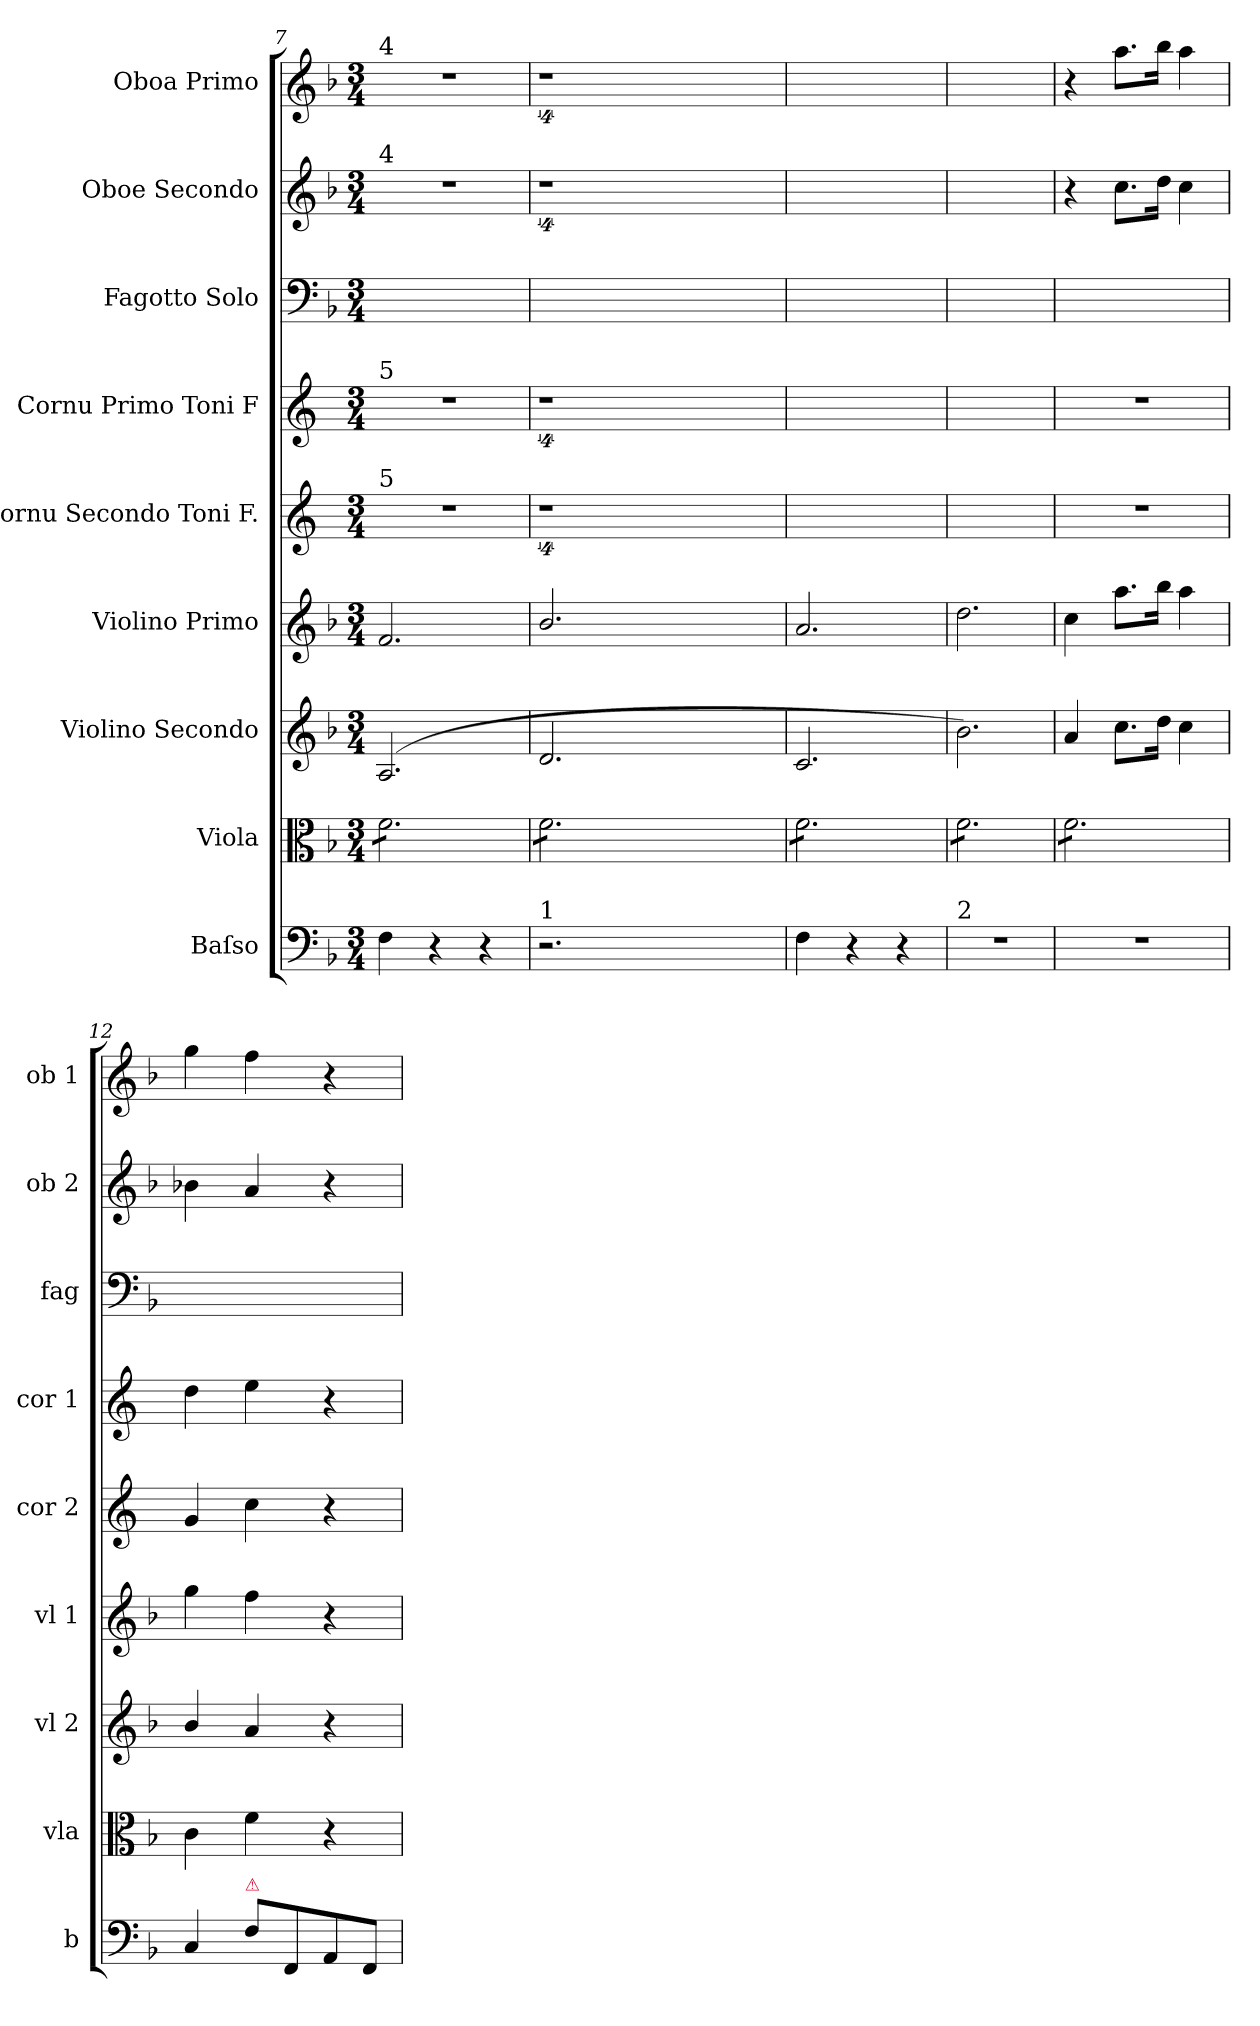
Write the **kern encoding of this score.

**kern	**kern	**kern	**kern	**kern	**kern	**kern	**kern	**kern
*part9	*part8	*part7	*part6	*part5	*part4	*part3	*part2	*part1
*staff9	*staff8	*staff7	*staff6	*staff5	*staff4	*staff3	*staff2	*staff1
*I"Baſso	*I"Viola	*I"Violino Secondo	*I"Violino Primo	*I"Cornu Secondo Toni F.	*I"Cornu Primo Toni F	*I"Fagotto Solo	*I"Oboe Secondo	*I"Oboa Primo
*I'b	*I'vla	*I'vl 2	*I'vl 1	*I'cor 2	*I'cor 1	*I'fag	*I'ob 2	*I'ob 1
*clefF4	*clefC3	*clefG2	*clefG2	*clefG2	*clefG2	*clefF4	*clefG2	*clefG2
*	*	*	*	*ITrd4c7	*ITrd4c7	*	*	*
*k[b-]	*k[b-]	*k[b-]	*k[b-]	*k[b-]	*k[b-]	*k[b-]	*k[b-]	*k[b-]
*F:	*F:	*F:	*F:	*F:	*F:	*F:	*F:	*F:
*M3/4	*M3/4	*M3/4	*M3/4	*M3/4	*M3/4	*M3/4	*M3/4	*M3/4
=7	=7	=7	=7	=7	=7	=7	=7	=7
!	!	!	!	!	!	!	!	!LO:TX:a:t=4
!	!	!	!	!	!	!	!LO:TX:a:t=4	!
!	!	!	!	!	!LO:TX:a:t=5	!	!	!
!	!	!	!	!LO:TX:a:t=5	!	!	!	!
*	*tremolo	*	*	*	*	*	*	*
4F\	8f\L	(<2.A/	2.f/	2.r	2.r	2.ryy	2.r	2.r
.	8f\	.	.	.	.	.	.	.
4r	8f\	.	.	.	.	.	.	.
.	8f\	.	.	.	.	.	.	.
4r	8f\	.	.	.	.	.	.	.
.	8f\J	.	.	.	.	.	.	.
=8	=8	=8	=8	=8	=8	=8	=8	=8
!LO:TX:a:t=1	!	!	!	!	!	!	!	!
2.r	8f\L	2.d/	2.b-/	4%9r	4%9r	2.ryy	4%9r	4%9r
.	8f\	.	.	.	.	.	.	.
.	8f\	.	.	.	.	.	.	.
.	8f\	.	.	.	.	.	.	.
.	8f\	.	.	.	.	.	.	.
.	8f\J	.	.	.	.	.	.	.
1.ryy	1.ryy	1.ryy	1.ryy	.	.	1.ryy	.	.
=9	=9	=9	=9	=9	=9	=9	=9	=9
4F\	8f\L	2.c/	2.a/	2.ryy	2.ryy	2.ryy	2.ryy	2.ryy
.	8f\	.	.	.	.	.	.	.
4r	8f\	.	.	.	.	.	.	.
.	8f\	.	.	.	.	.	.	.
4r	8f\	.	.	.	.	.	.	.
.	8f\J	.	.	.	.	.	.	.
=10	=10	=10	=10	=10	=10	=10	=10	=10
!LO:TX:a:t=2	!	!	!	!	!	!	!	!
2.r	8f\L	2.b-\)	2.dd\	2.ryy	2.ryy	2.ryy	2.ryy	2.ryy
.	8f\	.	.	.	.	.	.	.
.	8f\	.	.	.	.	.	.	.
.	8f\	.	.	.	.	.	.	.
.	8f\	.	.	.	.	.	.	.
.	8f\J	.	.	.	.	.	.	.
=11	=11	=11	=11	=11	=11	=11	=11	=11
2.r	8f\L	4a/	4cc\	2.r	2.r	2.ryy	4r	4r
.	8f\	.	.	.	.	.	.	.
.	8f\	8.cc\L	8.aa\L	.	.	.	8.cc\L	8.aa\L
.	8f\	.	.	.	.	.	.	.
.	.	16dd\Jk	16bb-\Jk	.	.	.	16dd\Jk	16bb-\Jk
.	8f\	4cc\	4aa\	.	.	.	4cc\	4aa\
.	8f\J	.	.	.	.	.	.	.
*	*Xtremolo	*	*	*	*	*	*	*
=12	=12	=12	=12	=12	=12	=12	=12	=12
4C/	4c\	4b-/	4gg\	4c/	4g\	2.ryy	4b-X\	4gg\
!LO:TX:a:color=crimson:t=⚠	!	!	!	!	!	!	!	!
8F\L	4f\	4a/	4ff\	4f\	4a\	.	4a/	4ff\
8FF/	.	.	.	.	.	.	.	.
8AA/	4r	4r	4r	4r	4r	.	4r	4r
8FF/J	.	.	.	.	.	.	.	.
=	=	=	=	=	=	=	=	=
*-	*-	*-	*-	*-	*-	*-	*-	*-
